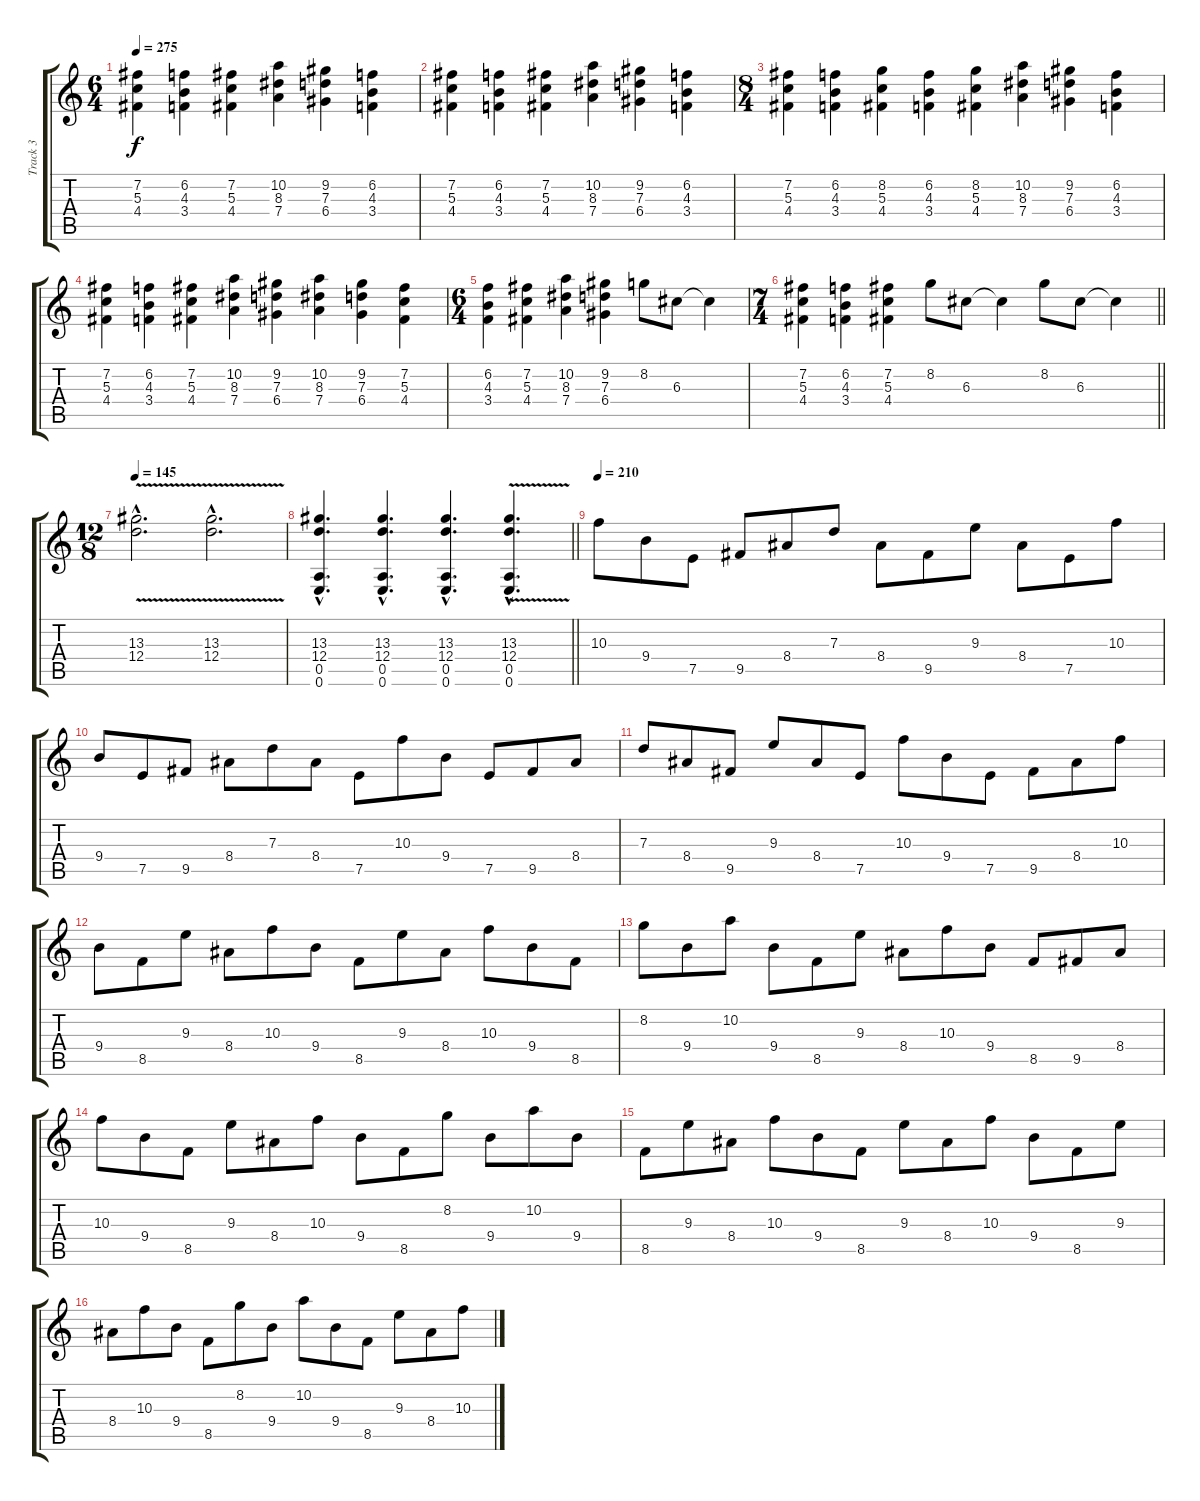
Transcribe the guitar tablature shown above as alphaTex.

\track ("Track 3" "Track 3") {instrument distortionguitar}
\staff {score tabs}
\tuning (E4 B3 G3 D3 A2 E2) {hide}
\ts (6 4)
\tempo 275
\clef g2
\ks c
(7.2 5.3 4.4).4{dy f} (6.2 4.3 3.4).4 (7.2 5.3 4.4).4 (10.2 8.3 7.4).4 (9.2 7.3 6.4).4 (6.2 4.3 3.4).4 |
(7.2 5.3 4.4).4 (6.2 4.3 3.4).4 (7.2 5.3 4.4).4 (10.2 8.3 7.4).4 (9.2 7.3 6.4).4 (6.2 4.3 3.4).4 |
\ts (8 4)
(7.2 5.3 4.4).4 (6.2 4.3 3.4).4 (8.2 5.3 4.4).4 (6.2 4.3 3.4).4 (8.2 5.3 4.4).4 (10.2 8.3 7.4).4 (9.2 7.3 6.4).4 (6.2 4.3 3.4).4 |
(7.2 5.3 4.4).4 (6.2 4.3 3.4).4 (7.2 5.3 4.4).4 (10.2 8.3 7.4).4 (9.2 7.3 6.4).4 (10.2 8.3 7.4).4 (9.2 7.3 6.4).4 (7.2 5.3 4.4).4 |
\ts (6 4)
(6.2 4.3 3.4).4 (7.2 5.3 4.4).4 (10.2 8.3 7.4).4 (9.2 7.3 6.4).4 8.2.8 6.3.8 6.3{t}.4 |
\ts (7 4)
\barLineRight lightlight
(7.2 5.3 4.4).4 (6.2 4.3 3.4).4 (7.2 5.3 4.4).4 8.2.8 6.3.8 6.3{t}.4 8.2.8 6.3.8 6.3{t}.4 |
\ts (12 8)
\tempo 145
(13.3{v hac} 12.4{v hac}).2{d} (13.3{v hac} 12.4{v hac}).2{d} |
\barLineRight lightlight
(13.3{hac} 12.4{hac} 0.5{hac} 0.6{hac}).4{d} (13.3{hac} 12.4{hac} 0.5{hac} 0.6{hac}).4{d} (13.3{hac} 12.4{hac} 0.5{hac} 0.6{hac}).4{d} (13.3{v hac} 12.4{v hac} 0.5{v hac} 0.6{v hac}).4{d} |
\tempo 210
10.3.8{instrument electricguitarjazz} 9.4.8 7.5.8 9.5.8 8.4.8 7.3.8 8.4.8 9.5.8 9.3.8 8.4.8 7.5.8 10.3.8 |
9.4.8 7.5.8 9.5.8 8.4.8 7.3.8 8.4.8 7.5.8 10.3.8 9.4.8 7.5.8 9.5.8 8.4.8 |
7.3.8 8.4.8 9.5.8 9.3.8 8.4.8 7.5.8 10.3.8 9.4.8 7.5.8 9.5.8 8.4.8 10.3.8 |
9.4.8 8.5.8 9.3.8 8.4.8 10.3.8 9.4.8 8.5.8 9.3.8 8.4.8 10.3.8 9.4.8 8.5.8 |
8.2.8 9.4.8 10.2.8 9.4.8 8.5.8 9.3.8 8.4.8 10.3.8 9.4.8 8.5.8 9.5.8 8.4.8 |
10.3.8 9.4.8 8.5.8 9.3.8 8.4.8 10.3.8 9.4.8 8.5.8 8.2.8 9.4.8 10.2.8 9.4.8 |
8.5.8 9.3.8 8.4.8 10.3.8 9.4.8 8.5.8 9.3.8 8.4.8 10.3.8 9.4.8 8.5.8 9.3.8 |
8.4.8 10.3.8 9.4.8 8.5.8 8.2.8 9.4.8 10.2.8 9.4.8 8.5.8 9.3.8 8.4.8 10.3.8
